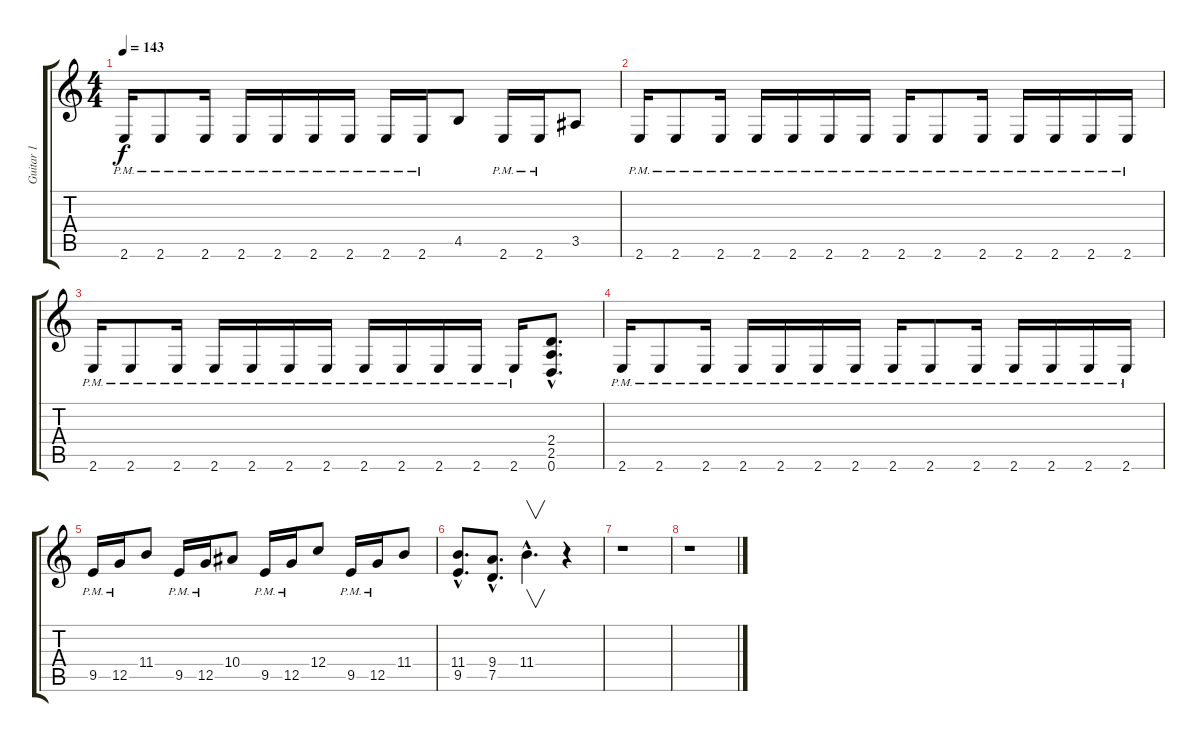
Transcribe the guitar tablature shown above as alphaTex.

\track ("Guitar 1" "Guitar 1") {instrument distortionguitar}
\staff {score tabs}
\tuning (D4 A3 F3 C3 G2 D2) {hide}
\ts (4 4)
\tempo 143
\clef g2
\ks c
2.6{pm}.16{dy f} 2.6{pm}.8 2.6{pm}.16 2.6{pm}.16 2.6{pm}.16 2.6{pm}.16 2.6{pm}.16 2.6{pm}.16 2.6{pm}.16 4.5.8 2.6{pm}.16 2.6{pm}.16 3.5.8 |
2.6{pm}.16 2.6{pm}.8 2.6{pm}.16 2.6{pm}.16 2.6{pm}.16 2.6{pm}.16 2.6{pm}.16 2.6{pm}.16 2.6{pm}.8 2.6{pm}.16 2.6{pm}.16 2.6{pm}.16 2.6{pm}.16 2.6{pm}.16 |
2.6{pm}.16 2.6{pm}.8 2.6{pm}.16 2.6{pm}.16 2.6{pm}.16 2.6{pm}.16 2.6{pm}.16 2.6{pm}.16 2.6{pm}.16 2.6{pm}.16 2.6{pm}.16 2.6{pm}.16 (2.4{hac} 2.5{hac} 0.6{hac}).8{d} |
2.6{pm}.16 2.6{pm}.8 2.6{pm}.16 2.6{pm}.16 2.6{pm}.16 2.6{pm}.16 2.6{pm}.16 2.6{pm}.16 2.6{pm}.8 2.6{pm}.16 2.6{pm}.16 2.6{pm}.16 2.6{pm}.16 2.6{pm}.16 |
9.5{pm}.16 12.5{pm}.16 11.4.8 9.5{pm}.16 12.5{pm}.16 10.4.8 9.5{pm}.16 12.5{pm}.16 12.4.8 9.5{pm}.16 12.5{pm}.16 11.4.8 |
(11.4{hac} 9.5{hac}).8{d} (9.4{hac} 7.5{hac}).8{d} 11.4{hac}.4{v d instrument guitarharmonics} r.4 |
r.1 |
r.1
